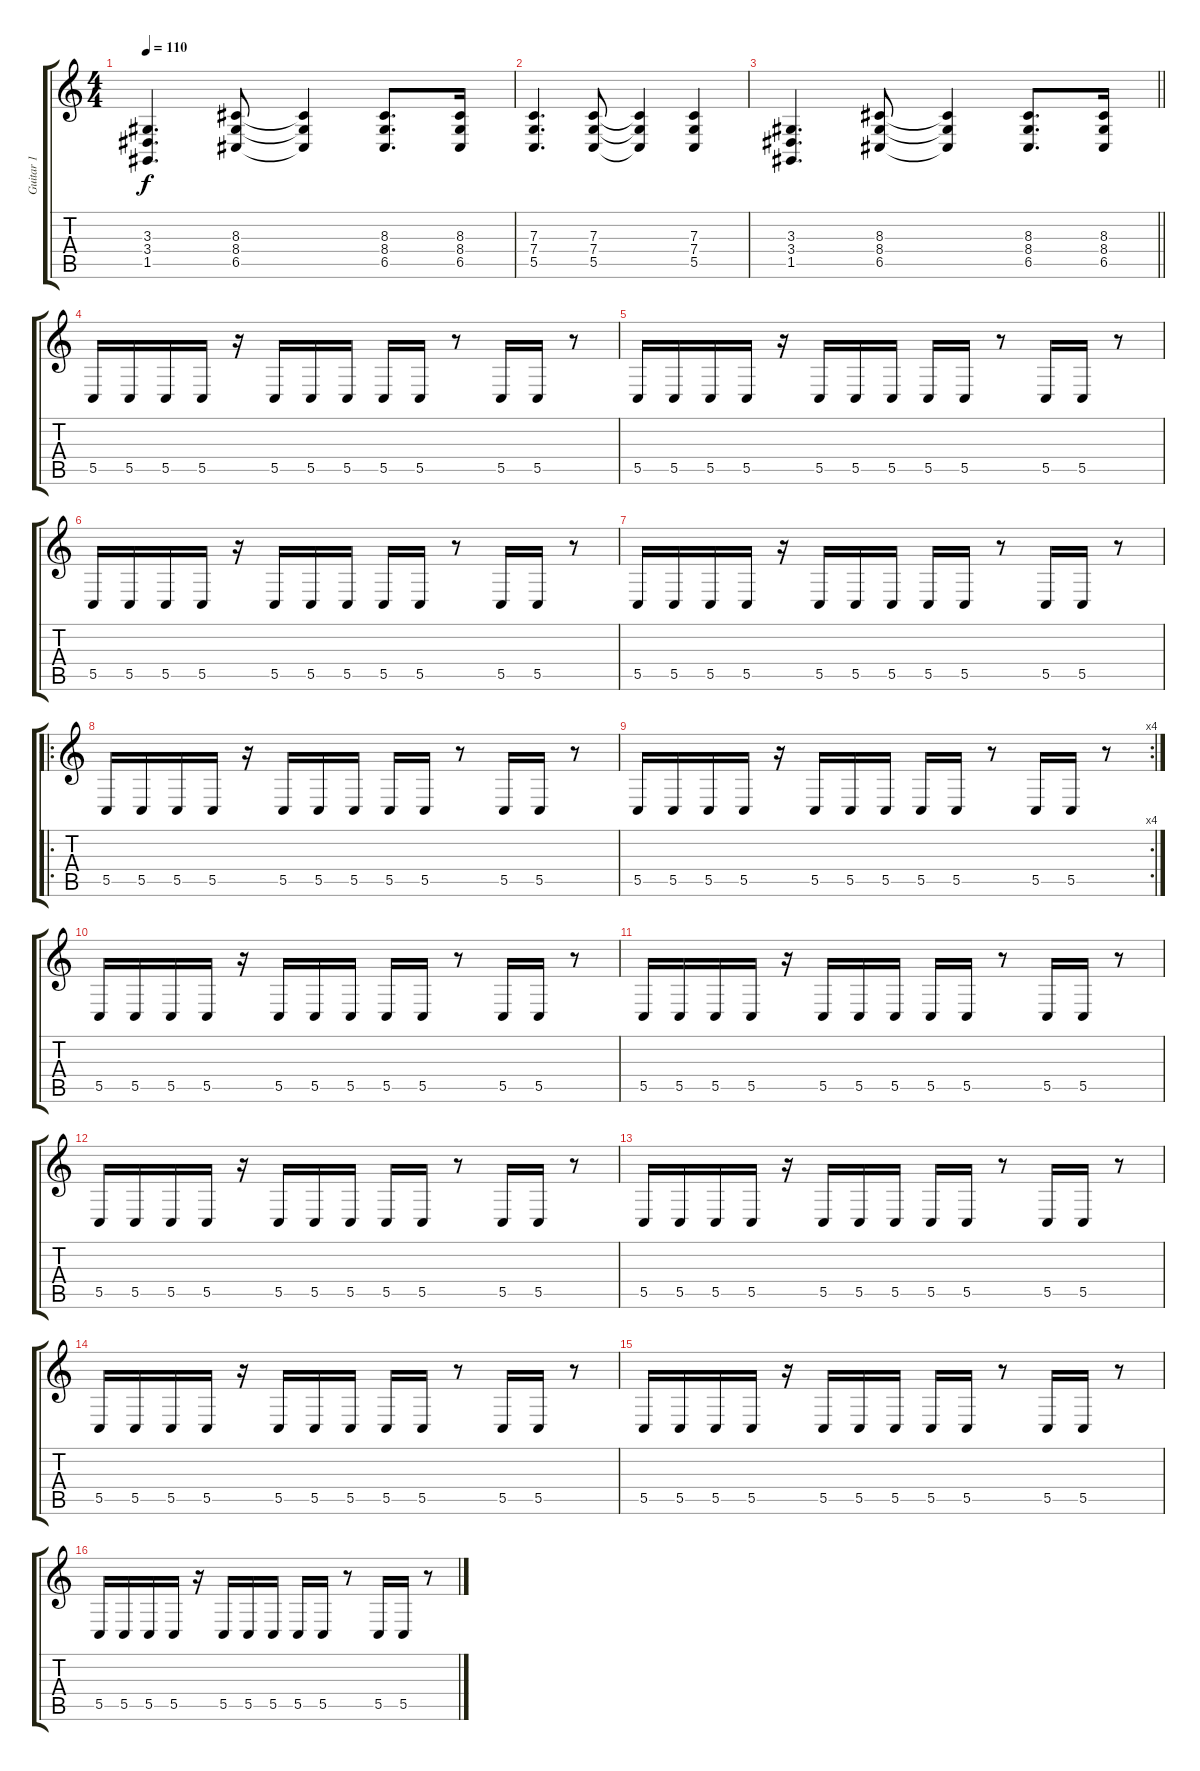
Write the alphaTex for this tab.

\track ("Guitar 1" "Guitar 1") {instrument lead2sawtooth}
\staff {score tabs}
\tuning (D4 A3 F3 C3 G2 D2) {hide}
\ts (4 4)
\tempo 110
\clef g2
\ks c
(3.3 3.4 1.5).4{d dy f} (8.3 8.4 6.5).8 (8.3{t} 8.4{t} 6.5{t}).4 (8.3 8.4 6.5).8{d} (8.3 8.4 6.5).16 |
(7.3 7.4 5.5).4{d} (7.3 7.4 5.5).8 (7.3{t} 7.4{t} 5.5{t}).4 (7.3 7.4 5.5).4 |
\barLineRight lightlight
(3.3 3.4 1.5).4{d} (8.3 8.4 6.5).8 (8.3{t} 8.4{t} 6.5{t}).4 (8.3 8.4 6.5).8{d} (8.3 8.4 6.5).16 |
5.5.16 5.5.16 5.5.16 5.5.16 r.16 5.5.16 5.5.16 5.5.16 5.5.16 5.5.16 r.8 5.5.16 5.5.16 r.8 |
5.5.16 5.5.16 5.5.16 5.5.16 r.16 5.5.16 5.5.16 5.5.16 5.5.16 5.5.16 r.8 5.5.16 5.5.16 r.8 |
5.5.16 5.5.16 5.5.16 5.5.16 r.16 5.5.16 5.5.16 5.5.16 5.5.16 5.5.16 r.8 5.5.16 5.5.16 r.8 |
5.5.16 5.5.16 5.5.16 5.5.16 r.16 5.5.16 5.5.16 5.5.16 5.5.16 5.5.16 r.8 5.5.16 5.5.16 r.8 |
\ro
5.5.16 5.5.16 5.5.16 5.5.16 r.16 5.5.16 5.5.16 5.5.16 5.5.16 5.5.16 r.8 5.5.16 5.5.16 r.8 |
\rc 4
5.5.16 5.5.16 5.5.16 5.5.16 r.16 5.5.16 5.5.16 5.5.16 5.5.16 5.5.16 r.8 5.5.16 5.5.16 r.8 |
5.5.16 5.5.16 5.5.16 5.5.16 r.16 5.5.16 5.5.16 5.5.16 5.5.16 5.5.16 r.8 5.5.16 5.5.16 r.8 |
5.5.16 5.5.16 5.5.16 5.5.16 r.16 5.5.16 5.5.16 5.5.16 5.5.16 5.5.16 r.8 5.5.16 5.5.16 r.8 |
5.5.16 5.5.16 5.5.16 5.5.16 r.16 5.5.16 5.5.16 5.5.16 5.5.16 5.5.16 r.8 5.5.16 5.5.16 r.8 |
5.5.16 5.5.16 5.5.16 5.5.16 r.16 5.5.16 5.5.16 5.5.16 5.5.16 5.5.16 r.8 5.5.16 5.5.16 r.8 |
5.5.16 5.5.16 5.5.16 5.5.16 r.16 5.5.16 5.5.16 5.5.16 5.5.16 5.5.16 r.8 5.5.16 5.5.16 r.8 |
5.5.16 5.5.16 5.5.16 5.5.16 r.16 5.5.16 5.5.16 5.5.16 5.5.16 5.5.16 r.8 5.5.16 5.5.16 r.8 |
5.5.16 5.5.16 5.5.16 5.5.16 r.16 5.5.16 5.5.16 5.5.16 5.5.16 5.5.16 r.8 5.5.16 5.5.16 r.8
